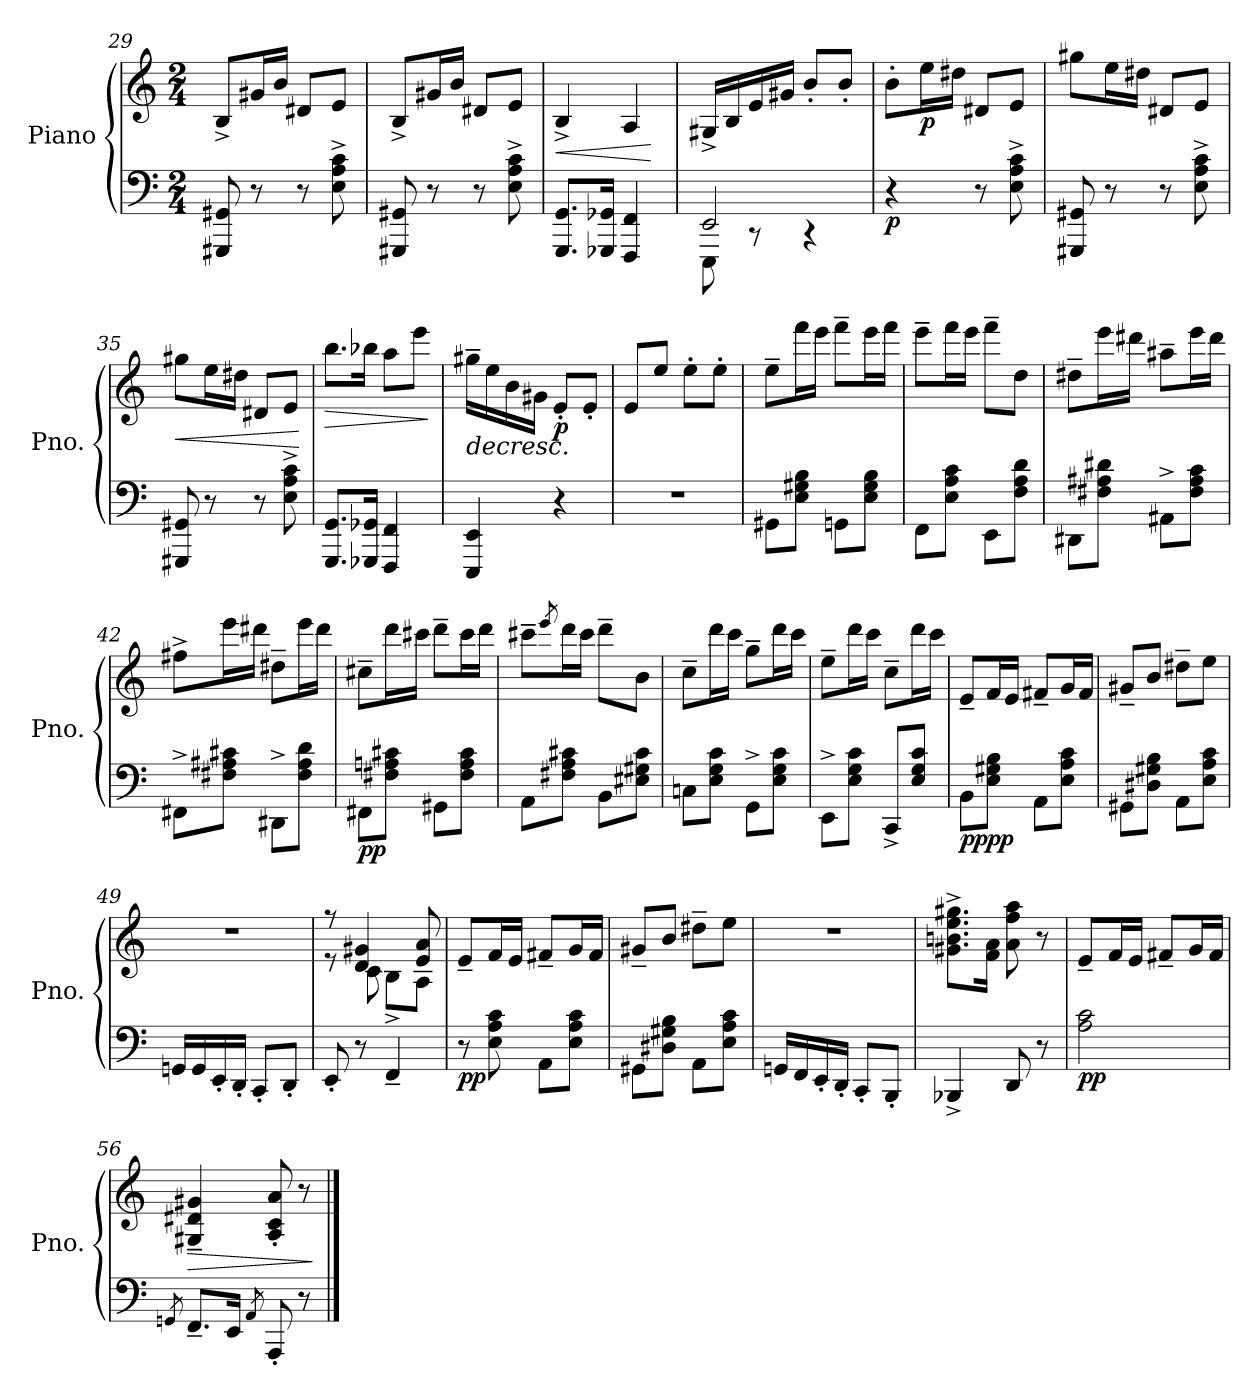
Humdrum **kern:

**kern	**kern	**dynam
*part1	*part1	*part1
*staff2	*staff1	*staff1/2
*I"Piano	*	*
*I'Pno.	*	*
*clefF4	*clefG2	*
*k[]	*k[]	*
*M2/4	*M2/4	*
=29	=29	=29
8GGG#X/ 8GG#X/	8B^/L	.
8r	16g#X/L	.
.	16b/JJ	.
8r	8d#X/L	.
8E\^ 8A\^ 8c\^	8e/J	.
=30	=30	=30
8GGG#X/ 8GG#X/	8B^/L	.
8r	16g#X/L	.
.	16b/JJ	.
8r	8d#X/L	.
8E\^ 8A\^ 8c\^	8e/J	.
=31	=31	=31
!	!	!LO:HP:b
8.GGG/ 8.GG/L	4B^/	<
16GGG-X/ 16GG-X/Jk	.	.
4FFF/ 4FF/	4A/	.
.	.	[
=32	=32	=32
*^	*	*
!	!	!	!LO:DY:b=2
!	!	!	!LO:DY:n=1:b
2EE/	8EEE\	16G#X^/LL	mf mf
.	.	16B/	.
.	8rCC	16e/	.
.	.	16g#X/JJ	.
.	4rCC	8b'/L	.
.	.	8b'/J	.
*v	*v	*	*
!!LO:LB:g=z
=33	=33	=33
!	!	!LO:DY:b=2
4r	8b'\L	p
!	!	!LO:DY:b
.	16ee\L	p
.	16dd#X\JJ	.
8r	8d#X/L	.
8E\^ 8A\^ 8c\^	8e/J	.
=34	=34	=34
8GGG#X/ 8GG#X/	8gg#X\L	.
8r	16ee\L	.
.	16dd#X\JJ	.
8r	8d#X/L	.
8E\^ 8A\^ 8c\^	8e/J	.
=35	=35	=35
!	!	!LO:HP:b
8GGG#X/ 8GG#X/	8gg#X\L	<
8r	16ee\L	.
.	16dd#X\JJ	.
8r	8d#X/L	.
8E\^ 8A\^ 8c\^	8e/J	.
.	.	[
=36	=36	=36
!	!	!LO:HP:b
8.GGG/ 8.GG/L	8.bb\L	>
16GGG-X/ 16GG-X/Jk	16bb-X\Jk	.
4FFF/ 4FF/	8aa\L	.
.	8eee\J	.
.	.	]
=37	=37	=37
!	!	!LO:HP:b
4EEE/ 4EE/	16gg#X~\LL	>
.	16ee\	.
.	16b\	.
.	16g#X\JJ	.
!	!	!LO:DY:b
4r	8e'/L	p
.	8e'/J	.
.	.	]
=38	=38	=38
2r	8e/L	.
.	8ee/J	.
.	8ee'\L	.
.	8ee'\J	.
!!LO:LB:g=z
=39	=39	=39
!	!	!LO:DY:b=2
!	!	!LO:DY:n=1:b
8GG#X\L	8ee~\L	mp mp
8E\ 8G#X\ 8B\J	16fff\L	.
.	16eee\JJ	.
8GGn\L	8fff~\L	.
8E\ 8G#\ 8B\J	16eee\L	.
.	16fff\JJ	.
=40	=40	=40
8FF\L	8eee~\L	.
8E\ 8A\ 8c\J	16fff\L	.
.	16eee\JJ	.
8EE\L	8fff~\L	.
8F\ 8A\ 8d\J	8dd\J	.
=41	=41	=41
8DD#X\L	8dd#X~\L	.
8F#X\ 8A#X\ 8d#X\J	16eee\L	.
.	16ddd#X\JJ	.
8AA#X^\L	8aa#X~\L	.
8F#\ 8A#\ 8c\J	16eee\L	.
.	16ddd#\JJ	.
=42	=42	=42
8FF#X^\L	8ff#X^\L	.
8F#X\ 8A#X\ 8c#X\J	16eee\L	.
.	16ddd#X\JJ	.
8DD#X^\L	8dd#X~\L	.
8F#\ 8A#\ 8d\J	16eee\L	.
.	16ddd#\JJ	.
!!LO:LB:g=z
=43	=43	=43
!	!	!LO:DY:b=2
!	!	!LO:DY:n=1:b
8FF#X\L	8cc#X~\L	p p
8F#X\ 8An\ 8c#X\J	16ddd\L	.
.	16ccc#X\JJ	.
8GG#X\L	8ddd~\L	.
8F#\ 8A\ 8c#\J	16ccc#\L	.
.	16ddd\JJ	.
=44	=44	=44
8AA\L	8ccc#X~\L	.
.	8qeee/	.
8F#X\ 8A\ 8c#X\J	16ddd\L	.
.	16ccc#\JJ	.
8BB\L	8ddd~\L	.
8E#X\ 8G#X\ 8c#\J	8b\J	.
=45	=45	=45
8Cn\L	8cc~\L	.
8E\ 8G\ 8c\J	16ddd\L	.
.	16ccc\JJ	.
8GG^\L	8gg~\L	.
8E\ 8G\ 8c\J	16ddd\L	.
.	16ccc\JJ	.
=46	=46	=46
8EE^\L	8ee~\L	.
8E\ 8G\ 8c\J	16ddd\L	.
.	16ccc\JJ	.
8CC^/L	8cc~\L	.
8E/ 8G/ 8c/J	16ddd\L	.
.	16ccc\JJ	.
=47	=47	=47
!	!	!LO:DY:b=2
!	!	!LO:DY:n=1:b
8BB\L	8e~/L	pp pp
8E\ 8G#X\ 8B\J	16f/L	.
.	16e/JJ	.
8AA\L	8f#X~/L	.
8E\ 8A\ 8c\J	16g/L	.
.	16f#/JJ	.
!!LO:LB:g=z
=48	=48	=48
8GG#X\L	8g#X~/L	.
8D#X\ 8G#X\ 8B\J	8b/J	.
8AA\L	8dd#X~\L	.
8E\ 8A\ 8c\J	8ee\J	.
=49	=49	=49
!	!	!LO:DY:b=2
!	!	!LO:DY:n=1:b
16GGn/LL	2r	mf mf
16GG/	.	.
16EE'/	.	.
16DD'/JJ	.	.
8CC'/L	.	.
8DD'/J	.	.
=50	=50	=50
*	*^	*
8EE'/	8re	8rff	.
8r	4d/ 4g#X/	8c\	.
4FF~/	.	8B^\L	.
.	8e/ 8a/	8A\J	.
=51	=51	=51	=51
!	!	!	!LO:DY:b=2
!	!	!	!LO:DY:n=1:b
*	*v	*v	*
8r	8e~/L	p p
8E\ 8A\ 8c\	16f/L	.
.	16e/JJ	.
8AA\L	8f#X~/L	.
8E\ 8A\ 8c\J	16g/L	.
.	16f#/JJ	.
=52	=52	=52
8GG#X\L	8g#X~/L	.
8D#X\ 8G#X\ 8B\J	8b/J	.
8AA\L	8dd#X~\L	.
8E\ 8A\ 8c\J	8ee\J	.
!!LO:LB:g=z
=53	=53	=53
!	!	!LO:DY:b=2
!	!	!LO:DY:n=1:b
16GGn/LL	2r	mf mf
16FF/	.	.
16EE'/	.	.
16DD'/JJ	.	.
8CC'/L	.	.
8BBB'/J	.	.
=54	=54	=54
4BBB-X^/	8.g#X\^ 8.bn\^ 8.ee\^ 8.gg#X\^L	.
.	16f\ 16a\Jk	.
8DD/	8a\ 8ff\ 8aa\	.
8r	8r	.
=55	=55	=55
!	!	!LO:DY:b=2
!	!	!LO:DY:n=1:b
2A\ 2c\	8e~/L	p p
.	16f/L	.
.	16e/JJ	.
.	8f#X~/L	.
.	16g/L	.
.	16f#/JJ	.
=56	=56	=56
8qGGn/	.	.
!	!	!LO:HP:b
8.FF~/L	4G#X/~ 4d#X/~ 4g#X/~	>
16EE/Jk	.	.
8qAA/	.	.
8AAA'/	8A/' 8c/' 8a/'	.
8r	8r	.
.	.	]
==	==	==
*-	*-	*-
